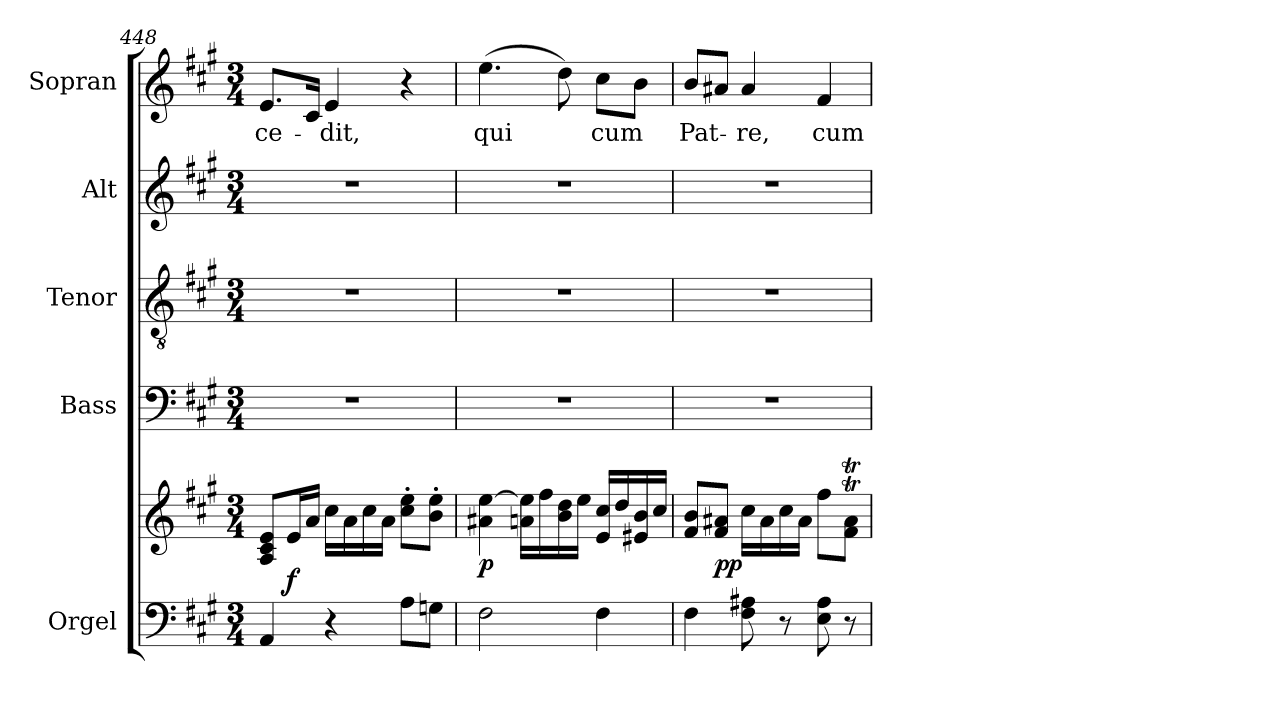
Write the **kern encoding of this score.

**kern	**kern	**dynam	**kern	**kern	**kern	**kern	**text
*part5	*part5	*part5	*part4	*part3	*part2	*part1	*part1
*staff6	*staff5	*staff5/6	*staff4	*staff3	*staff2	*staff1	*staff1
*I"Orgel	*	*	*I"Bass	*I"Tenor	*I"Alt	*I"Sopran	*
*I'Org.	*	*	*I'B.	*I'T.	*I'A.	*I'S.	*
*clefF4	*clefG2	*	*clefF4	*clefGv2	*clefG2	*clefG2	*
*k[f#c#g#]	*k[f#c#g#]	*	*k[f#c#g#]	*k[f#c#g#]	*k[f#c#g#]	*k[f#c#g#]	*
*A:	*A:	*	*A:	*A:	*A:	*A:	*
*M3/4	*M3/4	*	*M3/4	*M3/4	*M3/4	*M3/4	*
=448	=448	=448	=448	=448	=448	=448	=448
!	!	!	!	!	!	!	!LO:LY:b
4AA/	8A/ 8c#/ 8e/L	.	2.r	2.r	2.r	8.e/L	-ce-
!	!	!LO:DY:b	!	!	!	!	!
.	16e/L	f	.	.	.	.	.
.	16a/JJ	.	.	.	.	16c#/Jk	.
!	!	!	!	!	!	!	!LO:LY:b
4r	16cc#\LL	.	.	.	.	4e/	-dit,
.	16a\	.	.	.	.	.	.
.	16cc#\	.	.	.	.	.	.
.	16a\JJ	.	.	.	.	.	.
8A\L	8cc#\'> 8ee\'>L	.	.	.	.	4r	.
8Gn\J	8b\'> 8ee\'>J	.	.	.	.	.	.
=449	=449	=449	=449	=449	=449	=449	=449
!	!	!LO:DY:b	!	!	!	!	!LO:LY:b
2F#\	4a#X\ [4ee\	p	2.r	2.r	2.r	(>4.ee\	qui
.	16an\ 16ee\]LL	.	.	.	.	.	.
.	16ff#\	.	.	.	.	.	.
.	16b\ 16dd\	.	.	.	.	8dd\)	.
.	16ee\JJ	.	.	.	.	.	.
!	!	!	!	!	!	!	!LO:LY:b
4F#\	16e/ 16cc#/LL	.	.	.	.	8cc#\L	cum
.	16dd/	.	.	.	.	.	.
.	16e#X/ 16b/	.	.	.	.	8b\J	.
.	16cc#/JJ	.	.	.	.	.	.
!!LO:LB:g=z
=450	=450	=450	=450	=450	=450	=450	=450
!	!	!	!	!	!	!	!LO:LY:b
4F#\	8f#/ 8b/L	.	2.r	2.r	2.r	8b/L	Pat-
!	!	!LO:DY:b	!	!	!	!	!
.	8f#/ 8a#X/J	pp	.	.	.	8a#X/J	.
!	!	!	!	!	!	!	!LO:LY:b
8F#\ 8A#X\	16cc#\LL	.	.	.	.	4a#/	-re,
.	16a#\	.	.	.	.	.	.
8r	16cc#\	.	.	.	.	.	.
.	16a#\JJ	.	.	.	.	.	.
!	!	!	!	!	!	!	!LO:LY:b
8E\ 8A#\	8ff#\L	.	.	.	.	4f#/	cum
8r	8f#\T 8a#\TJ	.	.	.	.	.	.
=	=	=	=	=	=	=	=
*-	*-	*-	*-	*-	*-	*-	*-
